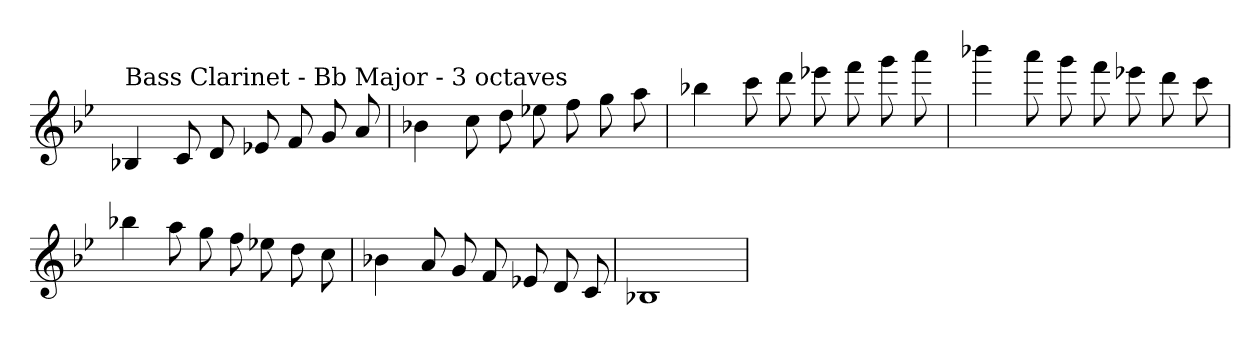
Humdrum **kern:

**kern
*part1
*staff1
*clefG2
*k[b-e-]
*B-:
=
!LO:TX:a:t=Bass Clarinet - Bb Major - 3 octaves
4B-X
8c
8d
8e-X
8f
8g
8a
=
4b-X
8cc
8dd
8ee-X
8ff
8gg
8aa
=
4bb-X
8ccc
8ddd
8eee-X
8fff
8ggg
8aaa
=
4bbb-X
8aaa
8ggg
8fff
8eee-X
8ddd
8ccc
=
4bb-X
8aa
8gg
8ff
8ee-X
8dd
8cc
=
4b-X
8a
8g
8f
8e-X
8d
8c
=
1B-X
=
*-
